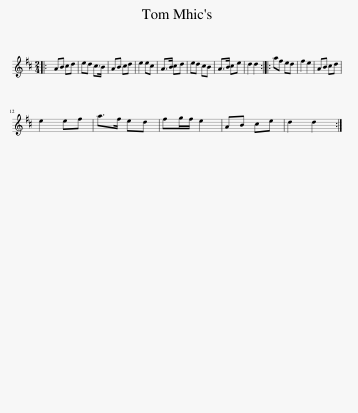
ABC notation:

X:1
L:1/8
M:2/4
I:linebreak $
K:D
V:1 treble
V:1
|: AB cd | ed c>B | AB cd | e2 ec | A>B cd | %5
 ed cB | A>B ce | d2 d2 :: af ed | f2 e2 | %10
 AB cd |$ e2 ef | a>f ed | fg/f/ e2 | AB ce | %15
 d2 d2 :| %16
